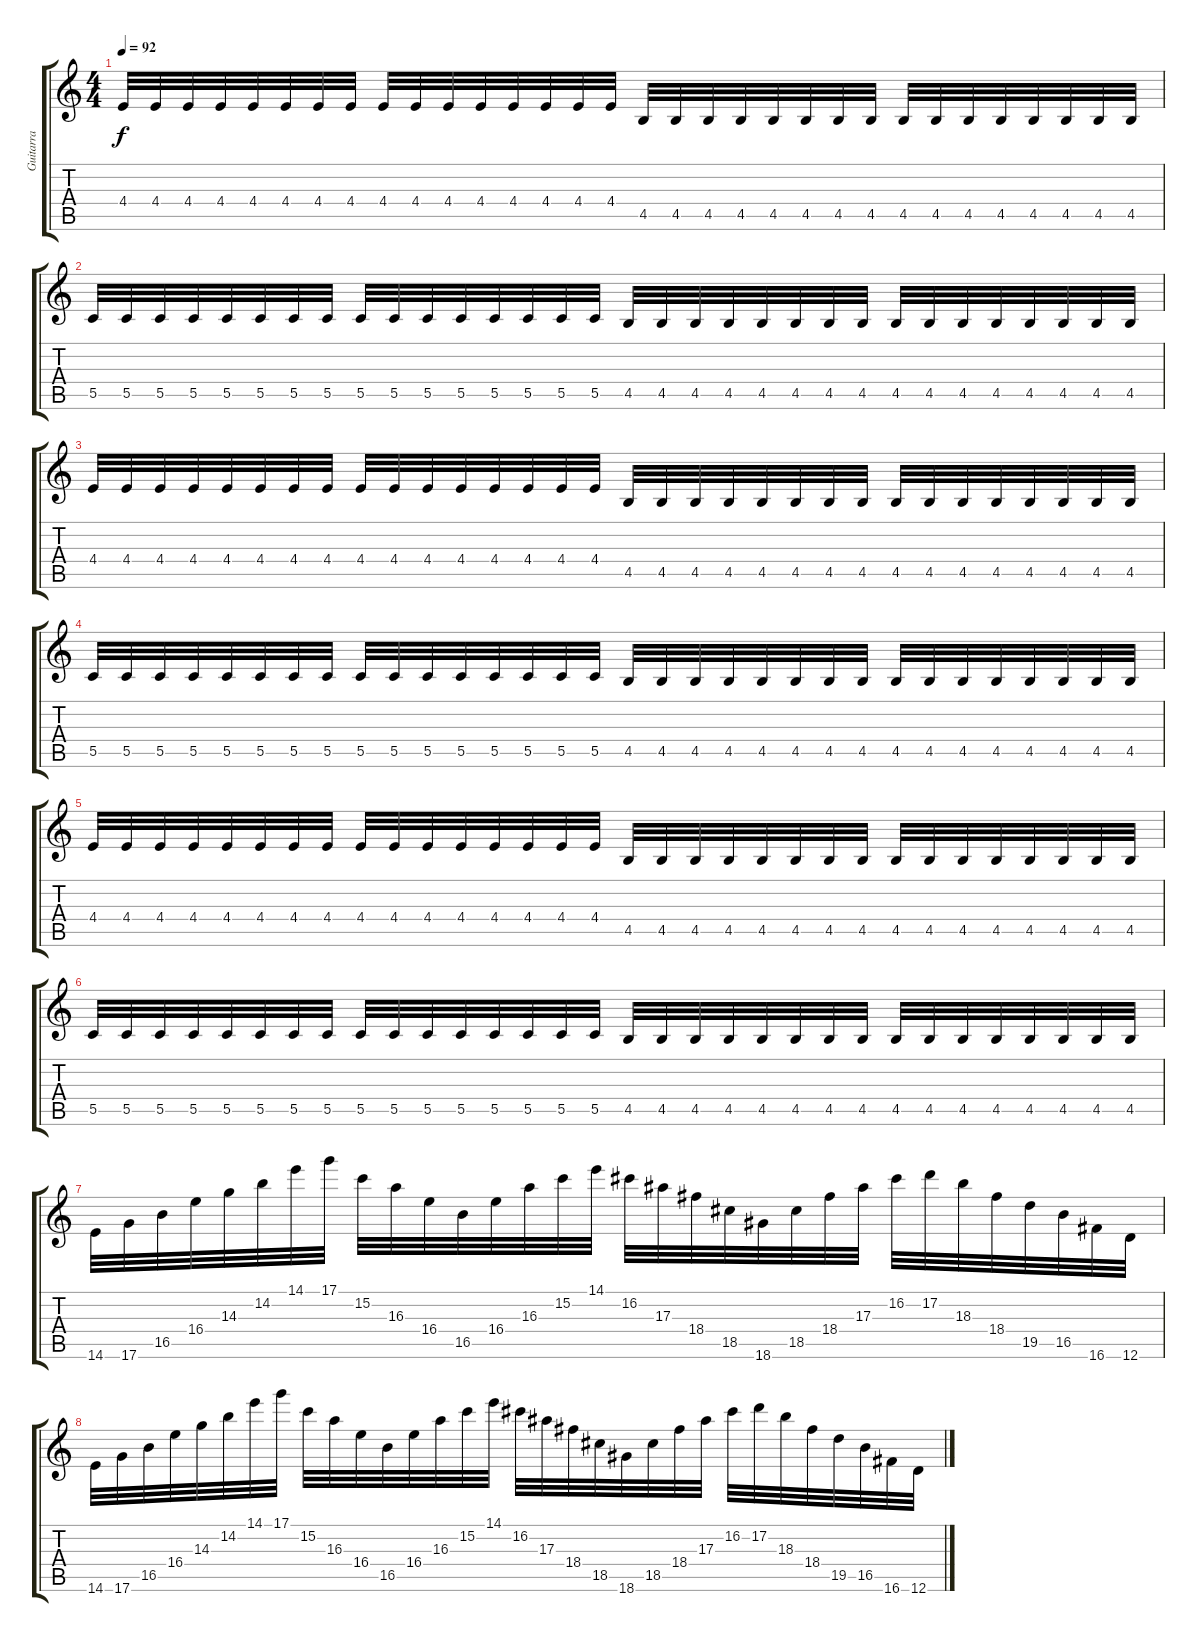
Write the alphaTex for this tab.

\track ("Guitarra" "Guitarra") {instrument overdrivenguitar}
\staff {score tabs}
\tuning (D4 A3 F3 C3 G2 D2) {hide}
\ts (4 4)
\tempo 92
\clef g2
\ks c
4.4.32{dy f} 4.4.32 4.4.32 4.4.32 4.4.32 4.4.32 4.4.32 4.4.32 4.4.32 4.4.32 4.4.32 4.4.32 4.4.32 4.4.32 4.4.32 4.4.32 4.5.32 4.5.32 4.5.32 4.5.32 4.5.32 4.5.32 4.5.32 4.5.32 4.5.32 4.5.32 4.5.32 4.5.32 4.5.32 4.5.32 4.5.32 4.5.32 |
5.5.32 5.5.32 5.5.32 5.5.32 5.5.32 5.5.32 5.5.32 5.5.32 5.5.32 5.5.32 5.5.32 5.5.32 5.5.32 5.5.32 5.5.32 5.5.32 4.5.32 4.5.32 4.5.32 4.5.32 4.5.32 4.5.32 4.5.32 4.5.32 4.5.32 4.5.32 4.5.32 4.5.32 4.5.32 4.5.32 4.5.32 4.5.32 |
4.4.32 4.4.32 4.4.32 4.4.32 4.4.32 4.4.32 4.4.32 4.4.32 4.4.32 4.4.32 4.4.32 4.4.32 4.4.32 4.4.32 4.4.32 4.4.32 4.5.32 4.5.32 4.5.32 4.5.32 4.5.32 4.5.32 4.5.32 4.5.32 4.5.32 4.5.32 4.5.32 4.5.32 4.5.32 4.5.32 4.5.32 4.5.32 |
5.5.32 5.5.32 5.5.32 5.5.32 5.5.32 5.5.32 5.5.32 5.5.32 5.5.32 5.5.32 5.5.32 5.5.32 5.5.32 5.5.32 5.5.32 5.5.32 4.5.32 4.5.32 4.5.32 4.5.32 4.5.32 4.5.32 4.5.32 4.5.32 4.5.32 4.5.32 4.5.32 4.5.32 4.5.32 4.5.32 4.5.32 4.5.32 |
4.4.32 4.4.32 4.4.32 4.4.32 4.4.32 4.4.32 4.4.32 4.4.32 4.4.32 4.4.32 4.4.32 4.4.32 4.4.32 4.4.32 4.4.32 4.4.32 4.5.32 4.5.32 4.5.32 4.5.32 4.5.32 4.5.32 4.5.32 4.5.32 4.5.32 4.5.32 4.5.32 4.5.32 4.5.32 4.5.32 4.5.32 4.5.32 |
5.5.32 5.5.32 5.5.32 5.5.32 5.5.32 5.5.32 5.5.32 5.5.32 5.5.32 5.5.32 5.5.32 5.5.32 5.5.32 5.5.32 5.5.32 5.5.32 4.5.32 4.5.32 4.5.32 4.5.32 4.5.32 4.5.32 4.5.32 4.5.32 4.5.32 4.5.32 4.5.32 4.5.32 4.5.32 4.5.32 4.5.32 4.5.32 |
14.6.32{volume 16} 17.6.32 16.5.32 16.4.32 14.3.32 14.2.32 14.1.32 17.1.32 15.2.32 16.3.32 16.4.32 16.5.32 16.4.32 16.3.32 15.2.32 14.1.32 16.2.32 17.3.32 18.4.32 18.5.32 18.6.32 18.5.32 18.4.32 17.3.32 16.2.32 17.2.32 18.3.32 18.4.32 19.5.32 16.5.32 16.6.32 12.6.32 |
14.6.32 17.6.32 16.5.32 16.4.32 14.3.32 14.2.32 14.1.32 17.1.32 15.2.32 16.3.32 16.4.32 16.5.32 16.4.32 16.3.32 15.2.32 14.1.32 16.2.32 17.3.32 18.4.32 18.5.32 18.6.32 18.5.32 18.4.32 17.3.32 16.2.32 17.2.32 18.3.32 18.4.32 19.5.32 16.5.32 16.6.32 12.6.32
